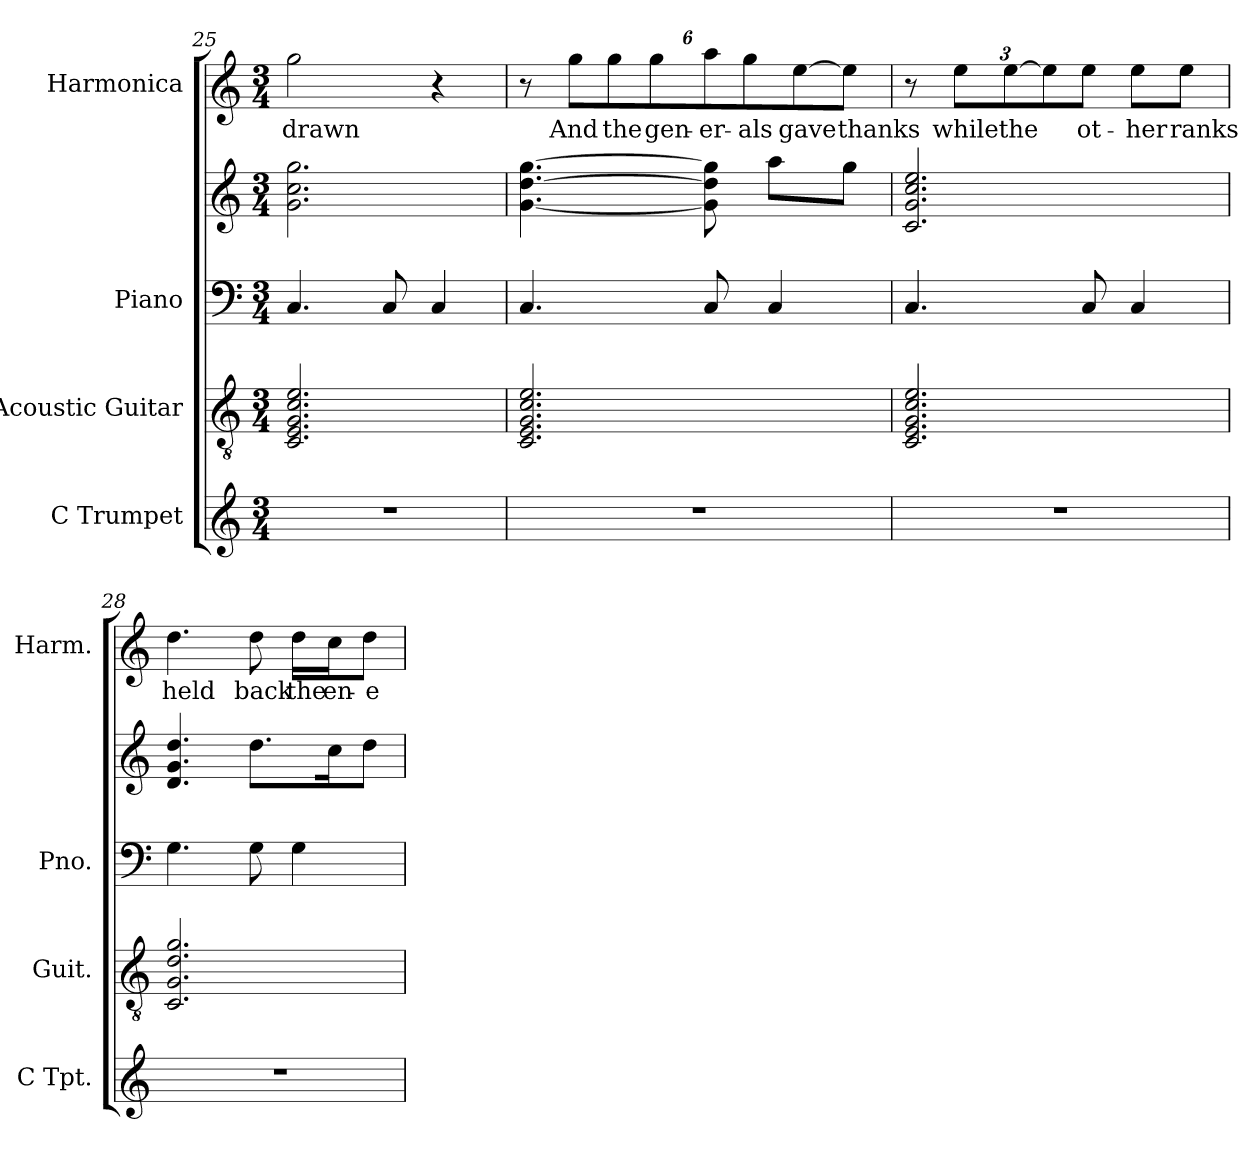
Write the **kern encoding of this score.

**kern	**kern	**kern	**kern	**kern	**text
*part4	*part3	*part2	*part2	*part1	*part1
*staff5	*staff4	*staff3	*staff2	*staff1	*staff1
*I"C Trumpet	*I"Acoustic Guitar	*I"Piano	*	*I"Harmonica	*
*I'C Tpt.	*I'Guit.	*I'Pno.	*	*I'Harm.	*
*clefG2	*clefGv2	*clefF4	*clefG2	*clefG2	*
*k[]	*k[]	*k[]	*k[]	*k[]	*
*M3/4	*M3/4	*M3/4	*M3/4	*M3/4	*
=25	=25	=25	=25	=25	=25
2.r	2.C/ 2.E/ 2.G/ 2.c/ 2.e/	4.C/	2.g\ 2.cc\ 2.gg\	2gg\	drawn
.	.	8C/	.	.	.
.	.	4C/	.	4r	.
!!LO:PB:g=z
=26	=26	=26	=26	=26	=26
2.r	2.C/ 2.E/ 2.G/ 2.c/ 2.e/	4.C/	[4.g\ [4.dd\ [4.gg\	8r	.
*	*	*	*	*Xbrackettup	*
.	.	.	.	12gg\L	And
.	.	.	.	12gg\	the
.	.	.	.	12gg\	gen-
.	.	8C/	8g\] 8dd\] 8gg\]	12aa\	-er-
.	.	.	.	12gg\	-als
.	.	4C/	8aa\L	.	.
.	.	.	.	[12ee\	gave
.	.	.	8gg\J	8ee\J]	thanks
=27	=27	=27	=27	=27	=27
2.r	2.C/ 2.E/ 2.G/ 2.c/ 2.e/	4.C/	2.c/ 2.g/ 2.cc/ 2.ee/	8r	.
.	.	.	.	12ee\L	while
.	.	.	.	[12ee\	the
.	.	.	.	12ee\]	.
.	.	8C/	.	8ee\J	ot-
.	.	4C/	.	8ee\L	-her
.	.	.	.	8ee\J	ranks
=28	=28	=28	=28	=28	=28
2.r	2.C/ 2.G/ 2.d/ 2.g/	4.G\	4.d/ 4.g/ 4.dd/	4.dd\	held
.	.	8G\	8.dd\L	8dd\	back
.	.	4G\	.	16dd\LL	the
.	.	.	16cc\K	16cc\J	en-
.	.	.	8dd\J	8dd\J	-e-
=	=	=	=	=	=
*-	*-	*-	*-	*-	*-
